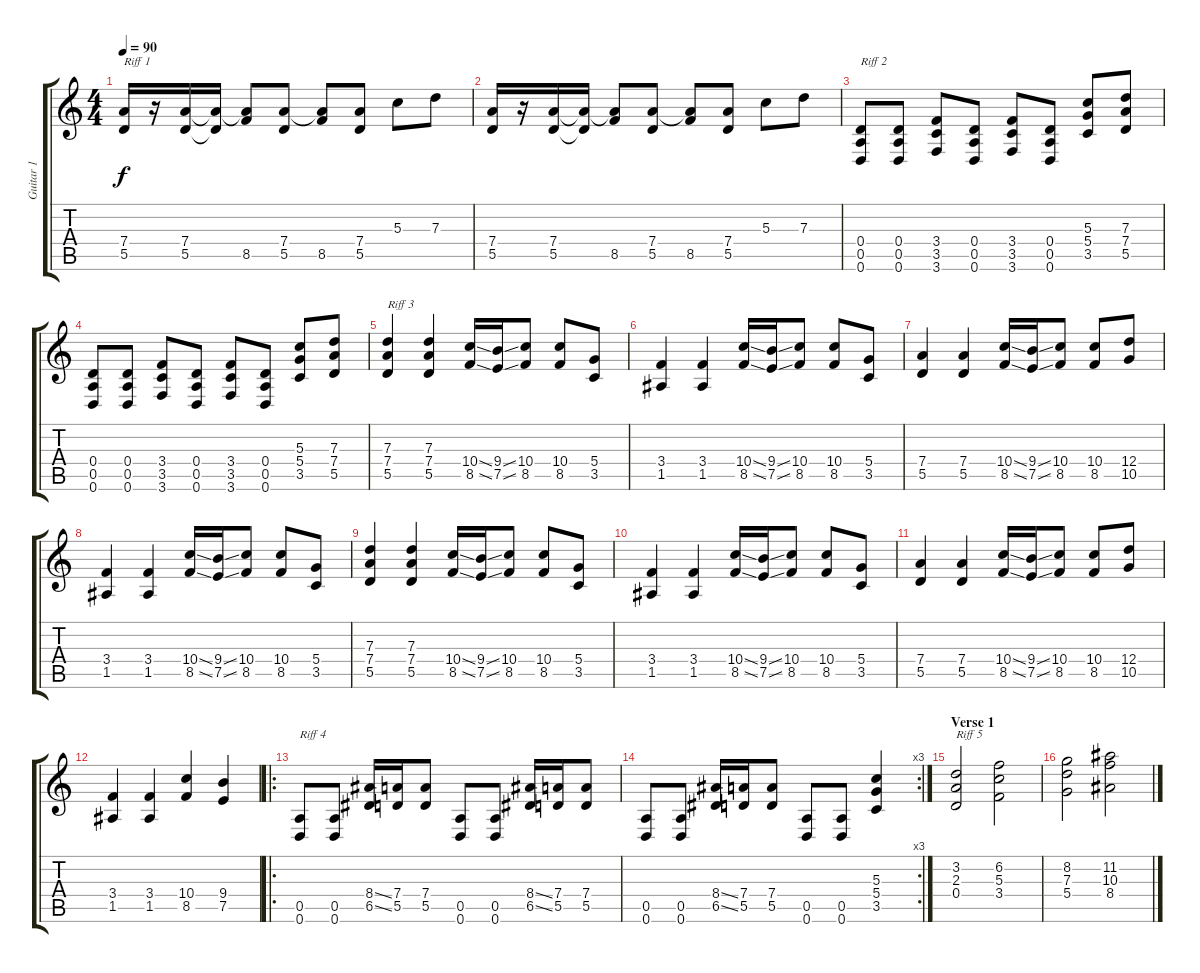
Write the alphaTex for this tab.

\track ("Guitar 1" "Guitar 1") {instrument distortionguitar}
\staff {score tabs}
\tuning (E4 B3 G3 D3 A2 D2) {hide}
\ts (4 4)
\tempo 90
\clef g2
\ks c
(7.4 5.5).16{txt "Riff 1" dy f balance 6 instrument overdrivenguitar} r.16 (7.4 5.5).16 (7.4{t} 5.5{t}).16 (7.4{t} 8.5).8 (7.4 5.5).8 (7.4{t} 8.5).8 (7.4 5.5).8 5.3.8 7.3.8 |
(7.4 5.5).16 r.16 (7.4 5.5).16 (7.4{t} 5.5{t}).16 (7.4{t} 8.5).8 (7.4 5.5).8 (7.4{t} 8.5).8 (7.4 5.5).8 5.3.8 7.3.8 |
(0.4 0.5 0.6).8{txt "Riff 2" balance 0 instrument distortionguitar} (0.4 0.5 0.6).8 (3.4 3.5 3.6).8 (0.4 0.5 0.6).8 (3.4 3.5 3.6).8 (0.4 0.5 0.6).8 (5.3 5.4 3.5).8 (7.3 7.4 5.5).8 |
(0.4 0.5 0.6).8 (0.4 0.5 0.6).8 (3.4 3.5 3.6).8 (0.4 0.5 0.6).8 (3.4 3.5 3.6).8 (0.4 0.5 0.6).8 (5.3 5.4 3.5).8 (7.3 7.4 5.5).8 |
(7.3 7.4 5.5).4{txt "Riff 3"} (7.3 7.4 5.5).4 (10.4{ss} 8.5{ss}).16 (9.4{ss} 7.5{ss}).16 (10.4 8.5).8 (10.4 8.5).8 (5.4 3.5).8 |
(3.4 1.5).4 (3.4 1.5).4 (10.4{ss} 8.5{ss}).16 (9.4{ss} 7.5{ss}).16 (10.4 8.5).8 (10.4 8.5).8 (5.4 3.5).8 |
(7.4 5.5).4 (7.4 5.5).4 (10.4{ss} 8.5{ss}).16 (9.4{ss} 7.5{ss}).16 (10.4 8.5).8 (10.4 8.5).8 (12.4 10.5).8 |
(3.4 1.5).4 (3.4 1.5).4 (10.4{ss} 8.5{ss}).16 (9.4{ss} 7.5{ss}).16 (10.4 8.5).8 (10.4 8.5).8 (5.4 3.5).8 |
(7.3 7.4 5.5).4 (7.3 7.4 5.5).4 (10.4{ss} 8.5{ss}).16 (9.4{ss} 7.5{ss}).16 (10.4 8.5).8 (10.4 8.5).8 (5.4 3.5).8 |
(3.4 1.5).4 (3.4 1.5).4 (10.4{ss} 8.5{ss}).16 (9.4{ss} 7.5{ss}).16 (10.4 8.5).8 (10.4 8.5).8 (5.4 3.5).8 |
(7.4 5.5).4 (7.4 5.5).4 (10.4{ss} 8.5{ss}).16 (9.4{ss} 7.5{ss}).16 (10.4 8.5).8 (10.4 8.5).8 (12.4 10.5).8 |
(3.4 1.5).4 (3.4 1.5).4 (10.4 8.5).4 (9.4 7.5).4 |
\ro
(0.5 0.6).8{txt "Riff 4"} (0.5 0.6).8 (8.4{ss} 6.5{ss}).16 (7.4 5.5).16 (7.4 5.5).8 (0.5 0.6).8 (0.5 0.6).8 (8.4{ss} 6.5{ss}).16 (7.4 5.5).16 (7.4 5.5).8 |
\rc 3
(0.5 0.6).8 (0.5 0.6).8 (8.4{ss} 6.5{ss}).16 (7.4 5.5).16 (7.4 5.5).8 (0.5 0.6).8 (0.5 0.6).8 (5.3 5.4 3.5).4 |
\section ("" "Verse 1")
(3.2 2.3 0.4).2{txt "Riff 5"} (6.2 5.3 3.4).2 |
(8.2 7.3 5.4).2 (11.2 10.3 8.4).2
